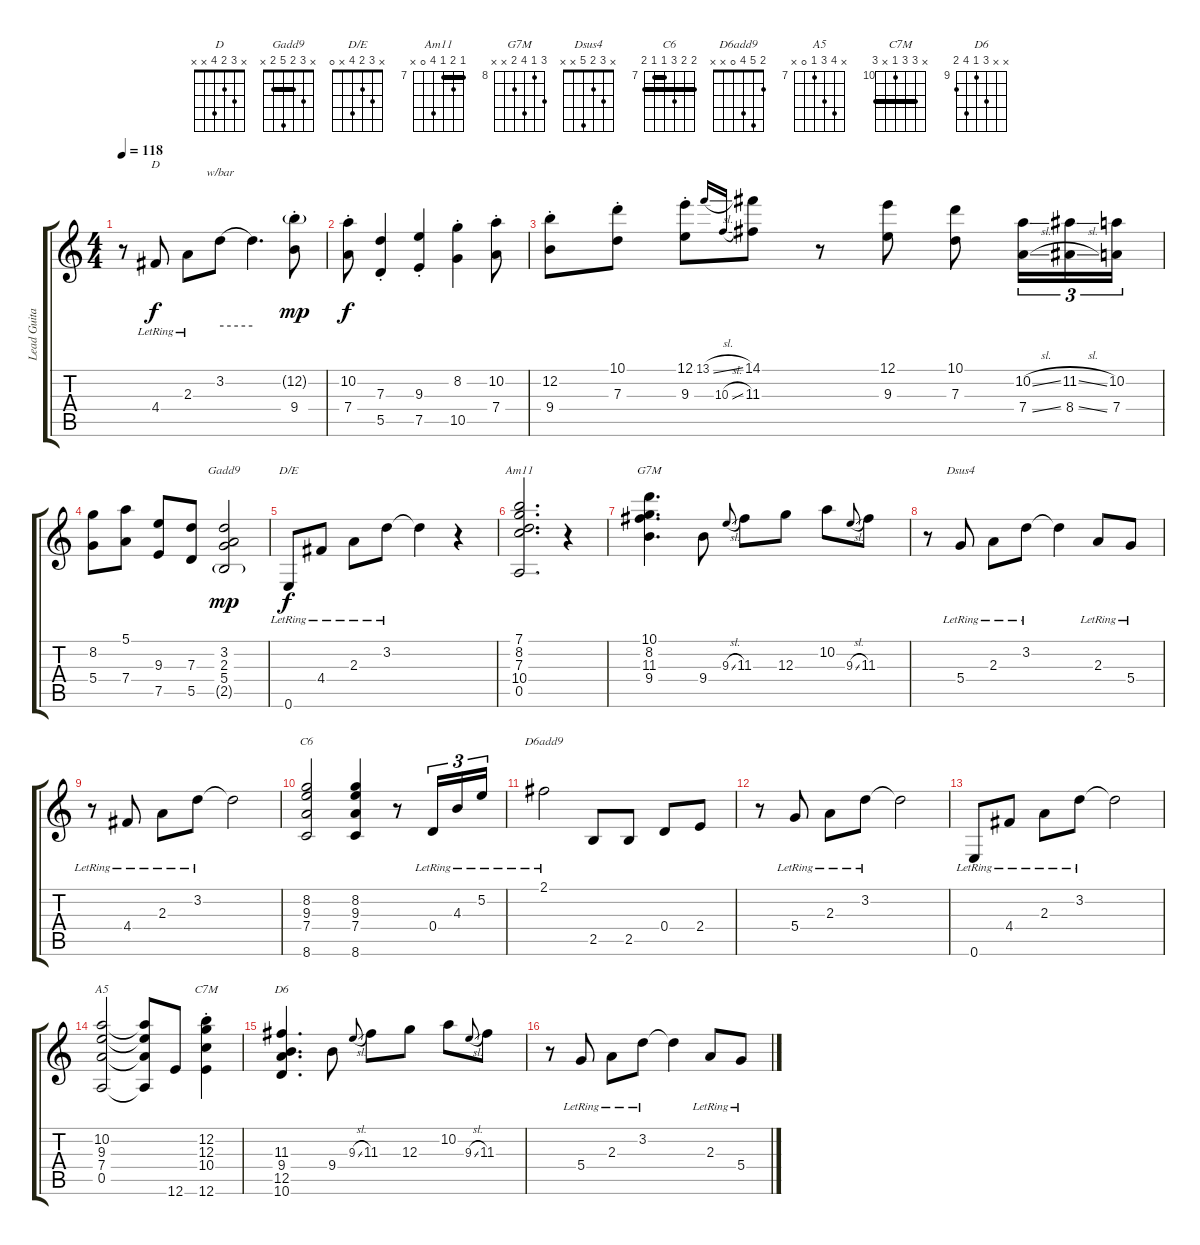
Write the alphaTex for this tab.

\track ("Lead Guitar" "Lead Guita") {instrument electricguitarclean}
\staff {score tabs}
\tuning (E4 B3 G3 D3 A2 E2) {hide}
\chord ("D" x 3 2 4 x x)
\chord ("Gadd9" x 3 2 5 2 x) {barre 2}
\chord ("D/E" x 3 2 4 x 0)
\chord ("Am11" 7 8 7 10 0 x) {firstfret 7 barre 7}
\chord ("G7M" 10 8 11 9 x x) {firstfret 8}
\chord ("Dsus4" x 3 2 5 x x)
\chord ("C6" 8 8 9 7 7 8) {firstfret 7 barre (7 8)}
\chord ("D6add9" 2 5 4 0 x x)
\chord ("A5" x 10 9 7 0 x) {firstfret 7}
\chord ("C7M" x 12 12 10 x 12) {firstfret 10 barre 12}
\chord ("D6" x x 11 9 12 10) {firstfret 9}
\ts (4 4)
\tempo 118
\clef g2
\ks c
r.8{dy f} 4.4{lr}.8{ch "D"} 2.3{lr}.8 3.2.8{tbe (hold default 0 0 60 0)} 3.2{t}.4{d} (12.2{g st} 9.4{st}).8{dy mp} |
(10.2{st} 7.4{st}).8{dy f} (7.3{st} 5.5{st}).4 (9.3{st} 7.5{st}).4 (8.2{st} 10.5{st}).4 (10.2{st} 7.4{st}).8 |
(12.2{st} 9.4{st}).8 (10.1{st} 7.3{st}).8 (12.1{st} 9.3{st}).8 13.1{sl}.16{gr onbeat} 10.3{sl}.16{gr onbeat} (14.1 11.3).8 r.8 (12.1 9.3).8 (10.1 7.3).8 (10.2{sl} 7.4{sl}).16{tu (3 2)} (11.2{sl} 8.4{sl}).16{tu (3 2)} (10.2 7.4).16{tu (3 2)} |
(8.2 5.4).8 (5.1 7.4).8 (9.3 7.5).8 (7.3 5.5).8 (3.2 2.3 5.4 2.5{g}).2{ch "Gadd9" dy mp} |
0.6{lr}.8{ch "D/E" dy f} 4.4{lr}.8 2.3{lr}.8 3.2{lr}.8 3.2{t}.4 r.4 |
(7.1 8.2 7.3 10.4 0.5).2{d ch "Am11"} r.4 |
(10.1 8.2 11.3 9.4).4{d ch "G7M"} 9.4.8 9.3{sl}.8{gr onbeat} 11.3.8 12.3.8 10.2.8 9.3{sl}.8{gr onbeat} 11.3.8 |
r.8 5.4{lr}.8{ch "Dsus4"} 2.3{lr}.8 3.2{lr}.8 3.2{t}.4 2.3{lr}.8 5.4{lr}.8 |
r.8 4.4{lr}.8 2.3{lr}.8 3.2{lr}.8 3.2{t}.2 |
(8.2 9.3 7.4 8.6).2{ch "C6"} (8.2 9.3 7.4 8.6).4 r.8 0.4{lr}.16{tu (3 2)} 4.3{lr}.16{tu (3 2)} 5.2{lr}.16{tu (3 2)} |
2.1{lr}.2{ch "D6add9"} 2.5.8 2.5.8 0.4.8 2.4.8 |
r.8 5.4{lr}.8 2.3{lr}.8 3.2{lr}.8 3.2{t}.2 |
0.6{lr}.8 4.4{lr}.8 2.3{lr}.8 3.2{lr}.8 3.2{t}.2 |
(10.2 9.3 7.4 0.5).2{ch "A5"} (10.2{t} 9.3{t} 7.4{t} 0.5{t}).8 12.6.8 (12.2{st} 12.3{st} 10.4{st} 12.6{st}).4{ch "C7M"} |
(11.3 9.4 12.5 10.6).4{d ch "D6"} 9.4.8 9.3{sl}.8{gr onbeat} 11.3.8 12.3.8 10.2.8 9.3{sl}.8{gr onbeat} 11.3.8 |
r.8 5.4{lr}.8 2.3{lr}.8 3.2{lr}.8 3.2{t}.4 2.3{lr}.8 5.4{lr}.8
